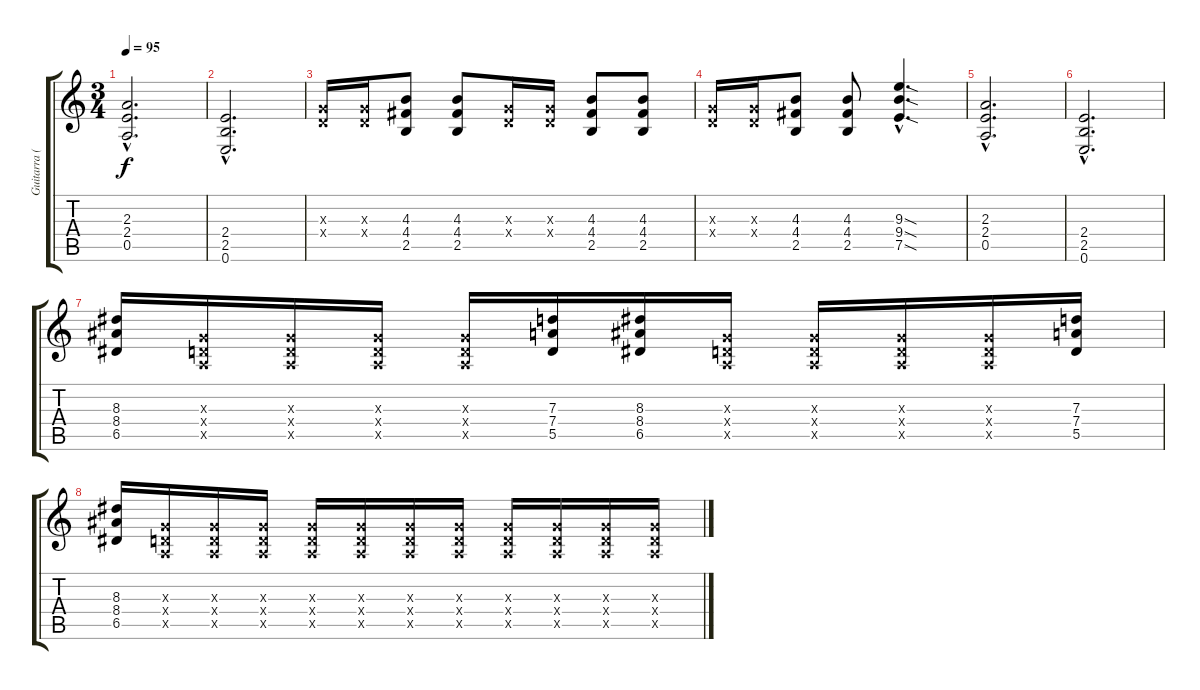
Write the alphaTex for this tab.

\track ("Guitarra (Mike)" "Guitarra (") {instrument distortionguitar}
\staff {score tabs}
\tuning (E4 B3 G3 D3 A2 E2) {hide}
\ts (3 4)
\tempo 95
\clef g2
\ks c
(2.3{hac} 2.4{hac} 0.5{hac}).2{d dy f} |
(2.4{hac} 2.5{hac} 0.6{hac}).2{d} |
(0.3{x} 0.4{x}).16 (0.3{x} 0.4{x}).16 (4.3 4.4 2.5).8 (4.3 4.4 2.5).8 (0.3{x} 0.4{x}).16 (0.3{x} 0.4{x}).16 (4.3 4.4 2.5).8 (4.3 4.4 2.5).8 |
(0.3{x} 0.4{x}).16 (0.3{x} 0.4{x}).16 (4.3 4.4 2.5).8 (4.3 4.4 2.5).8 (9.3{sod hac} 9.4{sod hac} 7.5{sod hac}).4{d} |
(2.3{hac} 2.4{hac} 0.5{hac}).2{d} |
(2.4{hac} 2.5{hac} 0.6{hac}).2{d} |
(8.3 8.4 6.5).16 (0.3{x} 0.4{x} 0.5{x}).16 (0.3{x} 0.4{x} 0.5{x}).16 (0.3{x} 0.4{x} 0.5{x}).16 (0.3{x} 0.4{x} 0.5{x}).16 (7.3 7.4 5.5).16 (8.3 8.4 6.5).16 (0.3{x} 0.4{x} 0.5{x}).16 (0.3{x} 0.4{x} 0.5{x}).16 (0.3{x} 0.4{x} 0.5{x}).16 (0.3{x} 0.4{x} 0.5{x}).16 (7.3 7.4 5.5).16 |
(8.3 8.4 6.5).16 (0.3{x} 0.4{x} 0.5{x}).16 (0.3{x} 0.4{x} 0.5{x}).16 (0.3{x} 0.4{x} 0.5{x}).16 (0.3{x} 0.4{x} 0.5{x}).16 (0.3{x} 0.4{x} 0.5{x}).16 (0.3{x} 0.4{x} 0.5{x}).16 (0.3{x} 0.4{x} 0.5{x}).16 (0.3{x} 0.4{x} 0.5{x}).16 (0.3{x} 0.4{x} 0.5{x}).16 (0.3{x} 0.4{x} 0.5{x}).16 (0.3{x} 0.4{x} 0.5{x}).16
